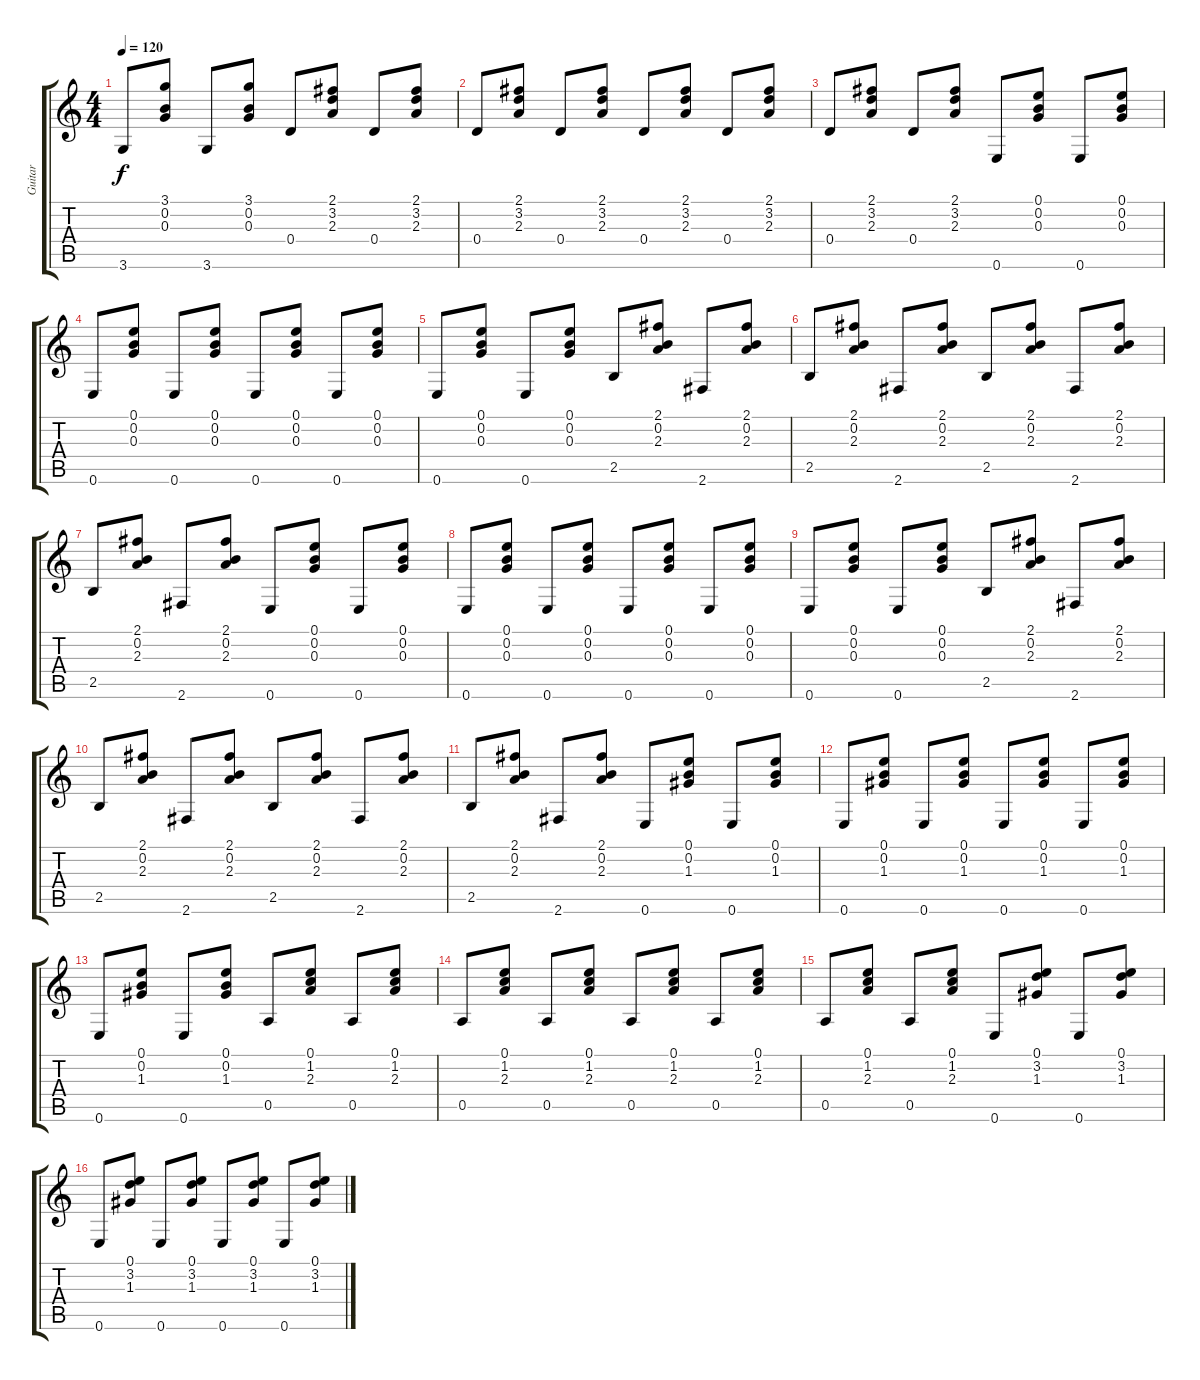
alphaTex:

\track ("Guitar" "Guitar") {instrument acousticguitarnylon}
\staff {score tabs}
\tuning (E4 B3 G3 D3 A2 E2) {hide}
\ts (4 4)
\tempo 120
\clef g2
\ks c
3.6.8{dy f} (3.1 0.2 0.3).8 3.6.8 (3.1 0.2 0.3).8 0.4.8 (2.1 3.2 2.3).8 0.4.8 (2.1 3.2 2.3).8 |
0.4.8 (2.1 3.2 2.3).8 0.4.8 (2.1 3.2 2.3).8 0.4.8 (2.1 3.2 2.3).8 0.4.8 (2.1 3.2 2.3).8 |
0.4.8 (2.1 3.2 2.3).8 0.4.8 (2.1 3.2 2.3).8 0.6.8 (0.1 0.2 0.3).8 0.6.8 (0.1 0.2 0.3).8 |
0.6.8 (0.1 0.2 0.3).8 0.6.8 (0.1 0.2 0.3).8 0.6.8 (0.1 0.2 0.3).8 0.6.8 (0.1 0.2 0.3).8 |
0.6.8 (0.1 0.2 0.3).8 0.6.8 (0.1 0.2 0.3).8 2.5.8 (2.1 0.2 2.3).8 2.6.8 (2.1 0.2 2.3).8 |
2.5.8 (2.1 0.2 2.3).8 2.6.8 (2.1 0.2 2.3).8 2.5.8 (2.1 0.2 2.3).8 2.6.8 (2.1 0.2 2.3).8 |
2.5.8 (2.1 0.2 2.3).8 2.6.8 (2.1 0.2 2.3).8 0.6.8 (0.1 0.2 0.3).8 0.6.8 (0.1 0.2 0.3).8 |
0.6.8 (0.1 0.2 0.3).8 0.6.8 (0.1 0.2 0.3).8 0.6.8 (0.1 0.2 0.3).8 0.6.8 (0.1 0.2 0.3).8 |
0.6.8 (0.1 0.2 0.3).8 0.6.8 (0.1 0.2 0.3).8 2.5.8 (2.1 0.2 2.3).8 2.6.8 (2.1 0.2 2.3).8 |
2.5.8 (2.1 0.2 2.3).8 2.6.8 (2.1 0.2 2.3).8 2.5.8 (2.1 0.2 2.3).8 2.6.8 (2.1 0.2 2.3).8 |
2.5.8 (2.1 0.2 2.3).8 2.6.8 (2.1 0.2 2.3).8 0.6.8 (0.1 0.2 1.3).8 0.6.8 (0.1 0.2 1.3).8 |
0.6.8 (0.1 0.2 1.3).8 0.6.8 (0.1 0.2 1.3).8 0.6.8 (0.1 0.2 1.3).8 0.6.8 (0.1 0.2 1.3).8 |
0.6.8 (0.1 0.2 1.3).8 0.6.8 (0.1 0.2 1.3).8 0.5.8 (0.1 1.2 2.3).8 0.5.8 (0.1 1.2 2.3).8 |
0.5.8 (0.1 1.2 2.3).8 0.5.8 (0.1 1.2 2.3).8 0.5.8 (0.1 1.2 2.3).8 0.5.8 (0.1 1.2 2.3).8 |
0.5.8 (0.1 1.2 2.3).8 0.5.8 (0.1 1.2 2.3).8 0.6.8 (0.1 3.2 1.3).8 0.6.8 (0.1 3.2 1.3).8 |
0.6.8 (0.1 3.2 1.3).8 0.6.8 (0.1 3.2 1.3).8 0.6.8 (0.1 3.2 1.3).8 0.6.8 (0.1 3.2 1.3).8
